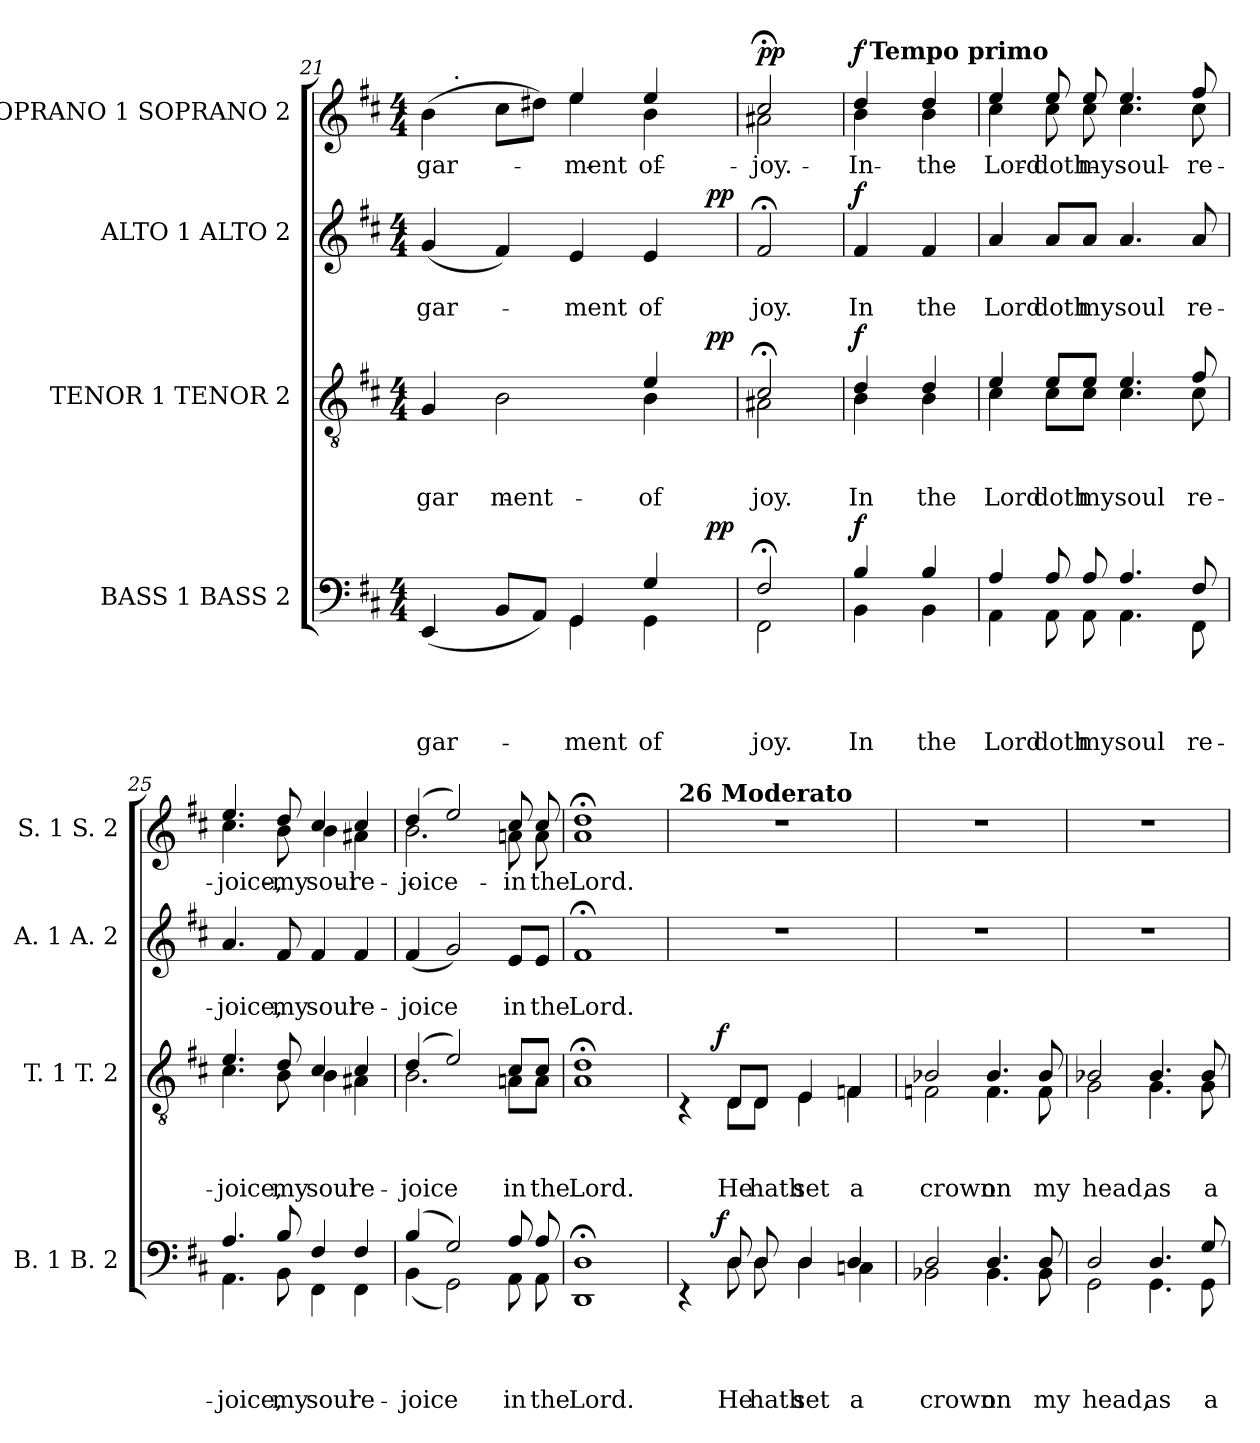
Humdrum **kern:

**kern	**text	**text	**text	**text	**dynam	**kern	**text	**text	**text	**dynam	**kern	**text	**text	**dynam	**kern	**text	**dynam
*part4	*part4	*part4	*part4	*part4	*part4	*part3	*part3	*part3	*part3	*part3	*part2	*part2	*part2	*part2	*part1	*part1	*part1
*staff4	*staff4	*staff4	*staff4	*staff4	*staff4	*staff3	*staff3	*staff3	*staff3	*staff3	*staff2	*staff2	*staff2	*staff2	*staff1	*staff1	*staff1
*I"BASS 1 BASS 2	*	*	*	*	*	*I"TENOR 1 TENOR 2	*	*	*	*	*I"ALTO 1 ALTO 2	*	*	*	*I"SOPRANO 1 SOPRANO 2	*	*
*I'B. 1 B. 2	*	*	*	*	*	*I'T. 1 T. 2	*	*	*	*	*I'A. 1 A. 2	*	*	*	*I'S. 1 S. 2	*	*
*clefF4	*	*	*	*	*	*clefGv2	*	*	*	*	*clefG2	*	*	*	*clefG2	*	*
*k[f#c#]	*	*	*	*	*	*k[f#c#]	*	*	*	*	*k[f#c#]	*	*	*	*k[f#c#]	*	*
*D:	*	*	*	*	*	*D:	*	*	*	*	*D:	*	*	*	*D:	*	*
*M4/4	*	*	*	*	*	*M4/4	*	*	*	*	*M4/4	*	*	*	*M4/4	*	*
=21	=21	=21	=21	=21	=21	=21	=21	=21	=21	=21	=21	=21	=21	=21	=21	=21	=21
!	!	!	!	!LO:LY:b	!	!	!	!	!LO:LY:b	!	!	!	!LO:LY:b	!	!	!LO:LY:b	!
*^	*	*	*	*	*	*^	*	*	*	*	*^	*	*	*	*^	*	*
*	*^	*	*	*	*	*	*	*^	*	*	*	*	*	*	*	*	*	*	*^	*	*
(<4EE/	2ryy	2...ryy	.	.	.	gar-	.	4G/	4ryy	2...ryy	.	.	gar-	.	(<4g/	2...ryy	.	gar-	.	2ryy	(>4b\	16.ryy	gar-	.
!	!	!	!	!	!	!	!	!	!	!	!	!	!	!	!	!	!	!	!	!	!	!LO:TX:a:t=.	!	!
.	.	.	.	.	.	.	.	.	.	.	.	.	.	.	.	.	.	.	.	.	.	2ryy	.	.
!	!	!	!	!	!	!	!	!	!	!	!	!	!LO:LY:b	!	!	!	!	!	!	!	!	!	!	!
8BB/L	.	.	.	.	.	.	.	2ryy	2B\	.	.	.	ment	.	4f#/)	.	.	.	.	.	8cc#\L	.	.	.
8AA/J)	.	.	.	.	.	.	.	.	.	.	.	.	.	.	.	.	.	.	.	.	8dd#X\J)	.	.	.
!	!	!	!	!	!	!LO:LY:b	!	!	!	!	!	!	!	!	!	!	!	!LO:LY:b	!	!	!	!	!LO:LY:b	!
4GG/	4GG\	.	.	.	.	-ment	.	.	.	.	.	.	.	.	4e/	.	.	-ment	.	4ee/	4ee\	.	ment	.
.	.	.	.	.	.	.	.	.	.	.	.	.	.	.	.	.	.	.	.	.	.	4ryy	.	.
!	!	!	!	!	!	!LO:LY:b	!	!	!	!	!	!	!LO:LY:b	!	!	!	!	!LO:LY:b	!	!	!	!	!LO:LY:b	!
4G/	4GG\	.	.	.	.	of	.	4e/	4B\	.	.	.	-of	.	4e/	.	.	of	.	4ee/	4b\	.	of	.
.	.	.	.	.	.	.	.	.	.	.	.	.	.	.	.	.	.	.	.	.	.	8ryy	.	.
!	!	!	!	!	!	!	!LO:DY:a	!	!	!	!	!	!	!LO:DY:a	!	!	!	!	!LO:DY:a	!	!	!	!	!
.	.	16ryy	.	.	.	.	pp	.	.	16ryy	.	.	.	pp	.	16ryy	.	.	pp	.	.	.	.	.
.	.	.	.	.	.	.	.	.	.	.	.	.	.	.	.	.	.	.	.	.	.	32ryy	.	.
=22	=22	=22	=22	=22	=22	=22	=22	=22	=22	=22	=22	=22	=22	=22	=22	=22	=22	=22	=22	=22	=22	=22	=22	=22
!	!	!	!	!	!	!LO:LY:b	!	!	!	!	!	!	!LO:LY:b	!	!	!	!	!LO:LY:b	!	!	!	!	!LO:LY:b	!LO:DY:a
*	*v	*v	*	*	*	*	*	*	*	*	*	*	*	*	*v	*v	*	*	*	*	*v	*v	*	*
*	*	*	*	*	*	*	*	*v	*v	*	*	*	*	*	*	*	*	*	*	*	*
2F#;</	2FF#\	.	.	.	joy.	.	2c#;</	2A#X\	.	.	joy.	.	2f#;/	.	joy.	.	2cc#;</	2a#X\	-joy.	pp
!!LO:LB:g=z
=23	=23	=23	=23	=23	=23	=23	=23	=23	=23	=23	=23	=23	=23	=23	=23	=23	=23	=23	=23	=23
!	!	!	!	!	!LO:LY:b	!LO:DY:a	!	!	!	!	!LO:LY:b	!LO:DY:a	!	!	!LO:LY:b	!LO:DY:a	!	!	!LO:LY:b	!LO:DY:a
*	*	*	*	*	*	*	*	*	*	*	*	*	*	*	*	*	*	*^	*	*
4B/	4BB\	.	.	.	In	f	4d/	4B\	.	.	In	f	4f#/	.	In	f	4dd/	4b\	32ryy	In	f
!	!	!	!	!	!	!	!	!	!	!	!	!	!	!	!	!	!	!	!LO:TX:a:B:t=Tempo primo	!	!
.	.	.	.	.	.	.	.	.	.	.	.	.	.	.	.	.	.	.	4...ryy	.	.
!	!	!	!	!	!LO:LY:b	!	!	!	!	!	!LO:LY:b	!	!	!	!LO:LY:b	!	!	!	!	!LO:LY:b	!
4B/	4BB\	.	.	.	the	.	4d/	4B\	.	.	the	.	4f#/	.	the	.	4dd/	4b\	.	the	.
=24	=24	=24	=24	=24	=24	=24	=24	=24	=24	=24	=24	=24	=24	=24	=24	=24	=24	=24	=24	=24	=24
!	!	!	!	!	!LO:LY:b	!	!	!	!	!	!LO:LY:b	!	!	!	!LO:LY:b	!	!	!	!	!LO:LY:b	!
*	*	*	*	*	*	*	*	*	*	*	*	*	*	*	*	*	*	*v	*v	*	*
4A/	4AA\	.	.	.	Lord	.	4e/	4c#\	.	.	Lord	.	4a/	.	Lord	.	4ee/	4cc#\	Lord	.
!	!	!	!	!	!LO:LY:b	!	!	!	!	!	!LO:LY:b	!	!	!	!LO:LY:b	!	!	!	!LO:LY:b	!
8A/	8AA\	.	.	.	doth	.	8e/L	8c#\L	.	.	doth	.	8a/L	.	doth	.	8ee/	8cc#\	doth	.
!	!	!	!	!	!LO:LY:b	!	!	!	!	!	!LO:LY:b	!	!	!	!LO:LY:b	!	!	!	!LO:LY:b	!
8A/	8AA\	.	.	.	my	.	8e/J	8c#\J	.	.	my	.	8a/J	.	my	.	8ee/	8cc#\	my	.
!	!	!	!	!	!LO:LY:b	!	!	!	!	!	!LO:LY:b	!	!	!	!LO:LY:b	!	!	!	!LO:LY:b	!
4.A/	4.AA\	.	.	.	soul	.	4.e/	4.c#\	.	.	soul	.	4.a/	.	soul	.	4.ee/	4.cc#\	soul	.
!	!	!	!	!	!LO:LY:b	!	!	!	!	!	!LO:LY:b	!	!	!	!LO:LY:b	!	!	!	!LO:LY:b	!
8F#/	8FF#\	.	.	.	re-	.	8f#/	8c#\	.	.	re-	.	8a/	.	re-	.	8ff#/	8cc#\	re-	.
=25	=25	=25	=25	=25	=25	=25	=25	=25	=25	=25	=25	=25	=25	=25	=25	=25	=25	=25	=25	=25
!	!	!	!	!	!LO:LY:b	!	!	!	!	!	!LO:LY:b	!	!	!	!LO:LY:b	!	!	!	!LO:LY:b	!
4.A/	4.AA\	.	.	.	-joice,	.	4.e/	4.c#\	.	.	-joice,	.	4.a/	.	-joice,	.	4.ee/	4.cc#\	-joice,	.
!	!	!	!	!	!LO:LY:b	!	!	!	!	!	!LO:LY:b	!	!	!	!LO:LY:b	!	!	!	!LO:LY:b	!
8B/	8BB\	.	.	.	my	.	8d/	8B\	.	.	my	.	8f#/	.	my	.	8dd/	8b\	my	.
!	!	!	!	!	!LO:LY:b	!	!	!	!	!	!LO:LY:b	!	!	!	!LO:LY:b	!	!	!	!LO:LY:b	!
4F#/	4FF#\	.	.	.	soul	.	4c#/	4B\	.	.	soul	.	4f#/	.	soul	.	4cc#/	4b\	soul	.
!	!	!	!	!	!LO:LY:b	!	!	!	!	!	!LO:LY:b	!	!	!	!LO:LY:b	!	!	!	!LO:LY:b	!
4F#/	4FF#\	.	.	.	re-	.	4c#/	4A#X\	.	.	re-	.	4f#/	.	re-	.	4cc#/	4a#X\	re-	.
=26	=26	=26	=26	=26	=26	=26	=26	=26	=26	=26	=26	=26	=26	=26	=26	=26	=26	=26	=26	=26
!	!	!	!	!	!LO:LY:b	!	!	!	!	!	!LO:LY:b	!	!	!	!LO:LY:b	!	!	!	!LO:LY:b	!
(4B/	(<4BB\	.	.	.	-joice	.	(4d/	2.B\	.	.	-joice	.	(<4f#/	.	-joice	.	(4dd/	2.b\	-joice	.
2G/)	2GG\)	.	.	.	.	.	2e/)	.	.	.	.	.	2g/)	.	.	.	2ee/)	.	.	.
!	!	!	!	!	!LO:LY:b	!	!	!	!	!	!LO:LY:b	!	!	!	!LO:LY:b	!	!	!	!LO:LY:b	!
8A/	8AA\	.	.	.	in	.	8c#/L	8An\L	.	.	in	.	8e/L	.	in	.	8cc#/	8an\	in	.
!	!	!	!	!	!LO:LY:b	!	!	!	!	!	!LO:LY:b	!	!	!	!LO:LY:b	!	!	!	!LO:LY:b	!
8A/	8AA\	.	.	.	the	.	8c#/J	8A\J	.	.	the	.	8e/J	.	the	.	8cc#/	8a\	the	.
=27	=27	=27	=27	=27	=27	=27	=27	=27	=27	=27	=27	=27	=27	=27	=27	=27	=27	=27	=27	=27
!	!	!	!	!	!LO:LY:b	!	!	!	!	!	!LO:LY:b	!	!	!	!LO:LY:b	!	!	!	!LO:LY:b	!
*v	*v	*	*	*	*	*	*	*	*	*	*	*	*	*	*	*	*v	*v	*	*
*	*	*	*	*	*	*v	*v	*	*	*	*	*	*	*	*	*	*	*
1DD; 1D;	.	.	.	Lord.	.	1A;< 1d;<	.	.	Lord.	.	1f#;	.	Lord.	.	1a;< 1dd;<	Lord.	.
!!LO:PB:g=z
=28	=28	=28	=28	=28	=28	=28	=28	=28	=28	=28	=28	=28	=28	=28	=28	=28	=28
*^	*	*	*	*	*	*^	*	*	*	*	*	*	*	*	*	*	*
*	*^	*	*	*	*	*	*	*^	*	*	*	*	*	*	*	*	*	*	*
!	!	!	!	!	!	!	!	!	!	!	!	!	!	!	!	!	!	!	!LO:TX:a:B:t=26 Moderato	!	!
4ryy	4rEE	8..ryy	.	.	.	.	.	4ryy	4rC	8..ryy	.	.	.	.	1r	.	.	.	1r	.	.
!	!	!	!	!	!	!	!LO:DY:a	!	!	!	!	!	!	!LO:DY:a	!	!	!	!	!	!	!
.	.	2ryy	.	.	.	.	f	.	.	2ryy	.	.	.	f	.	.	.	.	.	.	.
!	!	!	!	!	!	!LO:LY:b	!	!	!	!	!	!	!LO:LY:b	!	!	!	!	!	!	!	!
8D/	8D\	.	.	.	.	He	.	8D/L	8D\L	.	.	.	He	.	.	.	.	.	.	.	.
!	!	!	!	!	!	!LO:LY:b	!	!	!	!	!	!	!LO:LY:b	!	!	!	!	!	!	!	!
8D/	8D\	.	.	.	.	hath	.	8D/J	8D\J	.	.	.	hath	.	.	.	.	.	.	.	.
!	!	!	!	!	!	!LO:LY:b	!	!	!	!	!	!	!LO:LY:b	!	!	!	!	!	!	!	!
4D/	4D\	.	.	.	.	set	.	4E/	4E\	.	.	.	set	.	.	.	.	.	.	.	.
.	.	4ryy	.	.	.	.	.	.	.	4ryy	.	.	.	.	.	.	.	.	.	.	.
!	!	!	!	!	!	!LO:LY:b	!	!	!	!	!	!	!LO:LY:b	!	!	!	!	!	!	!	!
4D/	4Cn\	.	.	.	.	a	.	4Fn/	4F\	.	.	.	a	.	.	.	.	.	.	.	.
.	.	32ryy	.	.	.	.	.	.	.	32ryy	.	.	.	.	.	.	.	.	.	.	.
=29	=29	=29	=29	=29	=29	=29	=29	=29	=29	=29	=29	=29	=29	=29	=29	=29	=29	=29	=29	=29	=29
!	!	!	!	!	!	!LO:LY:b	!	!	!	!	!	!	!LO:LY:b	!	!	!	!	!	!	!	!
*	*v	*v	*	*	*	*	*	*	*	*	*	*	*	*	*	*	*	*	*	*	*
*	*	*	*	*	*	*	*	*v	*v	*	*	*	*	*	*	*	*	*	*	*
2D/	2BB-X\	.	.	.	crown	.	2B-X/	2Fn\	.	.	crown	.	1r	.	.	.	1r	.	.
!	!	!	!	!	!LO:LY:b	!	!	!	!	!	!LO:LY:b	!	!	!	!	!	!	!	!
4.D/	4.BB-\	.	.	.	on	.	4.B-/	4.F\	.	.	on	.	.	.	.	.	.	.	.
!	!	!	!	!	!LO:LY:b	!	!	!	!	!	!LO:LY:b	!	!	!	!	!	!	!	!
8D/	8BB-\	.	.	.	my	.	8B-/	8F\	.	.	my	.	.	.	.	.	.	.	.
=30	=30	=30	=30	=30	=30	=30	=30	=30	=30	=30	=30	=30	=30	=30	=30	=30	=30	=30	=30
!	!	!	!	!	!LO:LY:b	!	!	!	!	!	!LO:LY:b	!	!	!	!	!	!	!	!
2D/	2GG\	.	.	.	head,	.	2B-X/	2G\	.	.	head,	.	1r	.	.	.	1r	.	.
!	!	!	!	!	!LO:LY:b	!	!	!	!	!	!LO:LY:b	!	!	!	!	!	!	!	!
4.D/	4.GG\	.	.	.	as	.	4.B-/	4.G\	.	.	as	.	.	.	.	.	.	.	.
!	!	!	!	!	!LO:LY:b	!	!	!	!	!	!LO:LY:b	!	!	!	!	!	!	!	!
8G/	8GG\	.	.	.	a	.	8B-/	8G\	.	.	a	.	.	.	.	.	.	.	.
*v	*v	*	*	*	*	*	*	*	*	*	*	*	*	*	*	*	*	*	*
*	*	*	*	*	*	*v	*v	*	*	*	*	*	*	*	*	*	*	*
=	=	=	=	=	=	=	=	=	=	=	=	=	=	=	=	=	=
*-	*-	*-	*-	*-	*-	*-	*-	*-	*-	*-	*-	*-	*-	*-	*-	*-	*-
